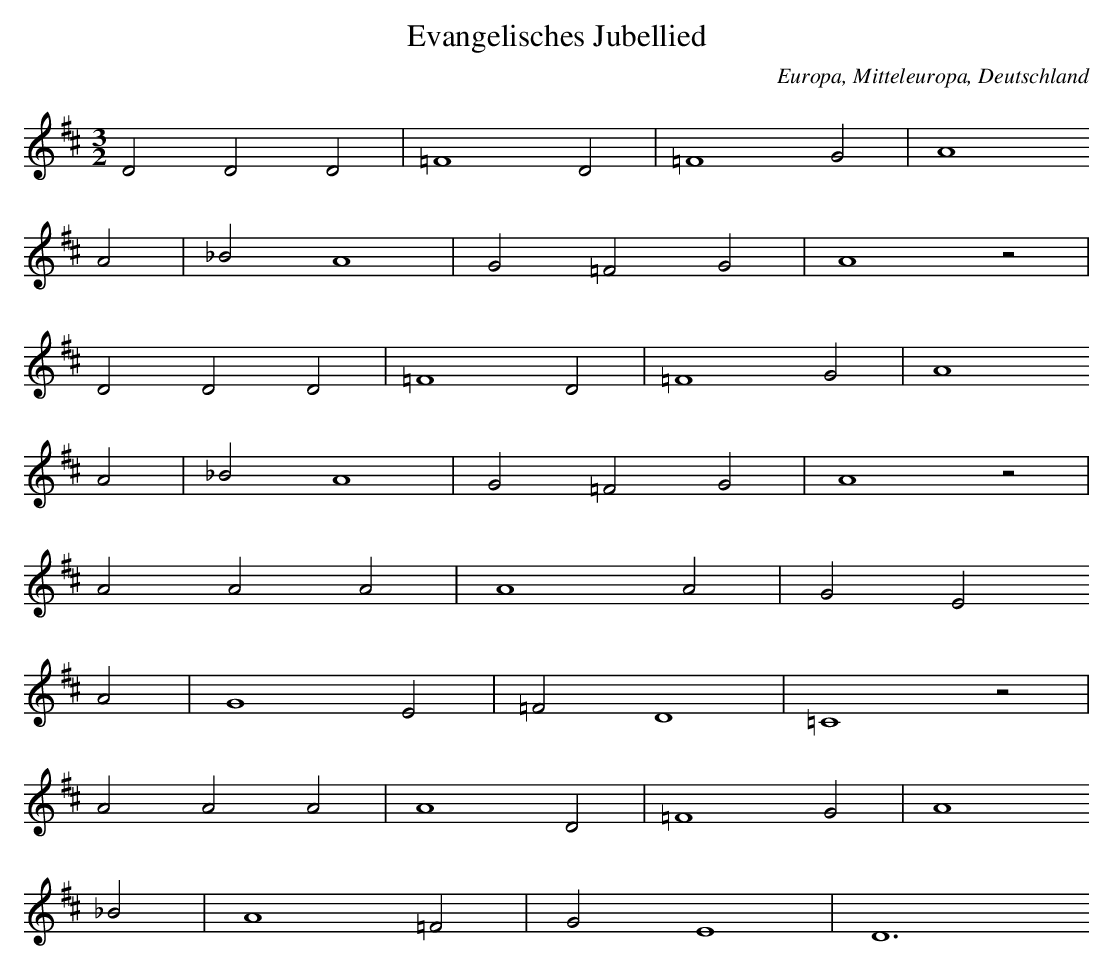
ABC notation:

X:1
T: Evangelisches Jubellied
O: Europa, Mitteleuropa, Deutschland
M: 3/2
L: 1/2
K: D
DDD | =F2D | =F2G | A2
A | _BA2 | G=FG | A2z |
DDD | =F2D | =F2G | A2
A | _BA2 | G=FG | A2z |
AAA | A2A | GE
A | G2E | =FD2 | =C2z |
AAA | A2D | =F2G | A2
_B | A2=F | GE2 | D3
